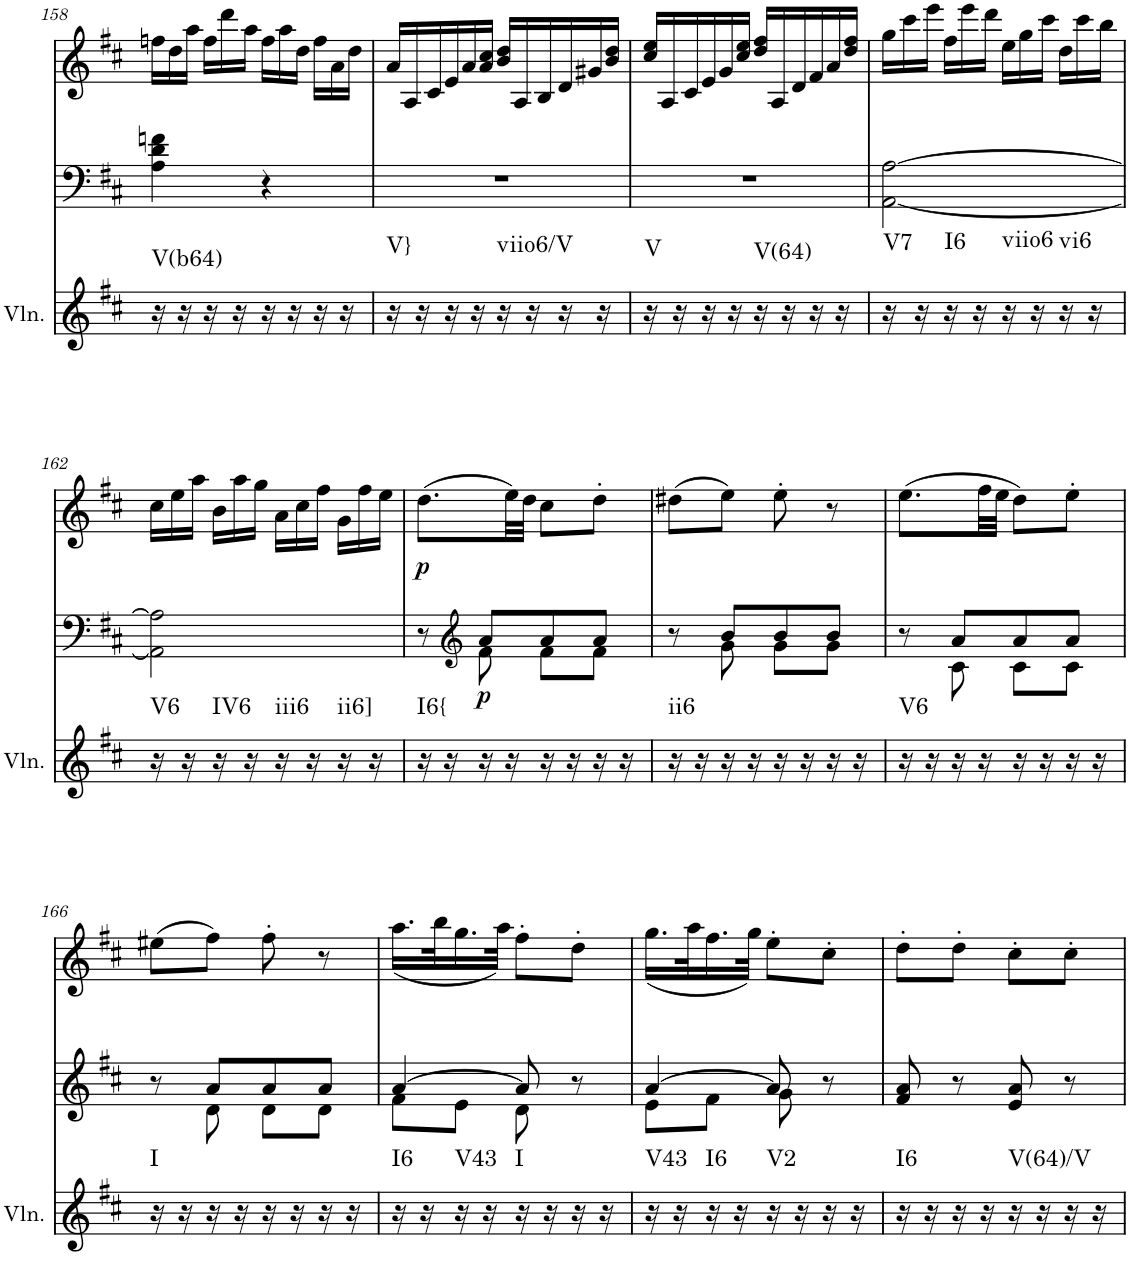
**kern	**harte	**kern	**dynam	**kern	**dynam
*part3	*part3	*part2	*part2	*part1	*part1
*staff3	*	*staff2	*staff2	*staff1	*staff1
*I"Violin	*	*I"Piano, unbenannt	*	*I"Piano, unbenannt	*
*I'Vln.	*	*I'Pno	*	*I'Pno	*
!!LO:PB:g=z
*clefG2	*	*clefF4	*	*clefG2	*
*k[f#c#]	*	*k[f#c#]	*	*k[f#c#]	*
*M2/4	*	*M2/4	*	*M2/4	*
*	*	*	*	*Xtuplet	*
=158	=158	=158	=158	=158	=158
!	!LO:H:kt=V(b64)	!	!	!	!
16r	N	4A\ 4d\ 4fn\	.	24ffn\LL	.
.	.	.	.	24dd\	.
16r	.	.	.	.	.
.	.	.	.	24aa\JJ	.
16r	.	.	.	24ff\LL	.
.	.	.	.	24ddd\	.
16r	.	.	.	.	.
.	.	.	.	24aa\JJ	.
16r	.	4r	.	24ff\LL	.
.	.	.	.	24aa\	.
16r	.	.	.	.	.
.	.	.	.	24dd\JJ	.
16r	.	.	.	24ff\LL	.
.	.	.	.	24a\	.
16r	.	.	.	.	.
.	.	.	.	24dd\JJ	.
=159	=159	=159	=159	=159	=159
!	!LO:H:kt=V}	!	!	!	!
16r	N	2r	.	24a/LL	.
.	.	.	.	24A/	.
16r	.	.	.	.	.
.	.	.	.	24c#/	.
16r	.	.	.	24e/	.
.	.	.	.	24a/	.
16r	.	.	.	.	.
.	.	.	.	24a/ 24cc#/JJ	.
!	!LO:H:kt=viio6/V	!	!	!	!
16r	N	.	.	24b/ 24dd/LL	.
.	.	.	.	24A/	.
16r	.	.	.	.	.
.	.	.	.	24B/	.
16r	.	.	.	24d/	.
.	.	.	.	24g#X/	.
16r	.	.	.	.	.
.	.	.	.	24b/ 24dd/JJ	.
=160	=160	=160	=160	=160	=160
!	!LO:H:kt=V	!	!	!	!
16r	N	2r	.	24cc#/ 24ee/LL	.
.	.	.	.	24A/	.
16r	.	.	.	.	.
.	.	.	.	24c#/	.
16r	.	.	.	24e/	.
.	.	.	.	24g/	.
16r	.	.	.	.	.
.	.	.	.	24cc#/ 24ee/JJ	.
!	!LO:H:kt=V(64)	!	!	!	!
16r	N	.	.	24dd/ 24ff#/LL	.
.	.	.	.	24A/	.
16r	.	.	.	.	.
.	.	.	.	24d/	.
16r	.	.	.	24f#/	.
.	.	.	.	24a/	.
16r	.	.	.	.	.
.	.	.	.	24dd/ 24ff#/JJ	.
=161	=161	=161	=161	=161	=161
!	!LO:H:kt=V7	!	!	!	!
16r	N	[2AA\ [2A\	.	24gg\LL	.
.	.	.	.	24ccc#\	.
16r	.	.	.	.	.
.	.	.	.	24eee\JJ	.
!	!LO:H:kt=I6	!	!	!	!
16r	N	.	.	24ff#\LL	.
.	.	.	.	24eee\	.
16r	.	.	.	.	.
.	.	.	.	24ddd\JJ	.
!	!LO:H:kt=viio6	!	!	!	!
16r	N	.	.	24ee\LL	.
.	.	.	.	24gg\	.
16r	.	.	.	.	.
.	.	.	.	24ccc#\JJ	.
!	!LO:H:kt=vi6	!	!	!	!
16r	N	.	.	24dd\LL	.
.	.	.	.	24ccc#\	.
16r	.	.	.	.	.
.	.	.	.	24bb\JJ	.
!!LO:LB:g=z
=162	=162	=162	=162	=162	=162
!	!LO:H:kt=V6	!	!	!	!
16r	N	2AA\] 2A\]	.	24cc#\LL	.
.	.	.	.	24ee\	.
16r	.	.	.	.	.
.	.	.	.	24aa\JJ	.
!	!LO:H:kt=IV6	!	!	!	!
16r	N	.	.	24b\LL	.
.	.	.	.	24aa\	.
16r	.	.	.	.	.
.	.	.	.	24gg\JJ	.
!	!LO:H:kt=iii6	!	!	!	!
16r	N	.	.	24a\LL	.
.	.	.	.	24cc#\	.
16r	.	.	.	.	.
.	.	.	.	24ff#\JJ	.
!	!LO:H:kt=ii6]	!	!	!	!
16r	N	.	.	24g\LL	.
.	.	.	.	24ff#\	.
16r	.	.	.	.	.
.	.	.	.	24ee\JJ	.
=163	=163	=163	=163	=163	=163
*	*	*^	*	*	*
!	!LO:H:kt=I6{	!	!	!	!	!LO:DY:b
16r	N	8r	8ryy	.	(8.dd\L	p
16r	.	.	.	.	.	.
*	*	*clefG2	*	*	*	*
!	!	!	!	!LO:DY:b	!	!
16r	.	8a/L	8f#\	p	.	.
16r	.	.	.	.	32ee\LL)	.
.	.	.	.	.	32dd\JJJ	.
16r	.	8a/	8f#\L	.	8cc#\L	.
16r	.	.	.	.	.	.
16r	.	8a/J	8f#\J	.	8dd'\J	.
16r	.	.	.	.	.	.
=164	=164	=164	=164	=164	=164	=164
!	!LO:H:kt=ii6	!	!	!	!	!
16r	N	8r	8ryy	.	(8dd#X\L	.
16r	.	.	.	.	.	.
16r	.	8b/L	8g\	.	8ee\J)	.
16r	.	.	.	.	.	.
16r	.	8b/	8g\L	.	8ee'\	.
16r	.	.	.	.	.	.
16r	.	8b/J	8g\J	.	8r	.
16r	.	.	.	.	.	.
=165	=165	=165	=165	=165	=165	=165
!	!LO:H:kt=V6	!	!	!	!	!
16r	N	8r	8ryy	.	(8.ee\L	.
16r	.	.	.	.	.	.
16r	.	8a/L	8c#\	.	.	.
16r	.	.	.	.	32ff#\LL	.
.	.	.	.	.	32ee\JJJ	.
16r	.	8a/	8c#\L	.	8dd\L)	.
16r	.	.	.	.	.	.
16r	.	8a/J	8c#\J	.	8ee'\J	.
16r	.	.	.	.	.	.
!!LO:LB:g=z
=166	=166	=166	=166	=166	=166	=166
!	!LO:H:kt=I	!	!	!	!	!
16r	N	8r	8ryy	.	(8ee#X\L	.
16r	.	.	.	.	.	.
16r	.	8a/L	8d\	.	8ff#\J)	.
16r	.	.	.	.	.	.
16r	.	8a/	8d\L	.	8ff#'\	.
16r	.	.	.	.	.	.
16r	.	8a/J	8d\J	.	8r	.
16r	.	.	.	.	.	.
=167	=167	=167	=167	=167	=167	=167
!	!LO:H:kt=I6	!	!	!	!	!
16r	N	[4a/	8f#\L	.	(<16.aa\LL	.
16r	.	.	.	.	.	.
.	.	.	.	.	32bb\K	.
!	!LO:H:kt=V43	!	!	!	!	!
16r	N	.	8e\J	.	16.gg\	.
16r	.	.	.	.	.	.
.	.	.	.	.	32aa\JJk)	.
!	!LO:H:kt=I	!	!	!	!	!
16r	N	8a/]	8d\	.	8ff#'\L	.
16r	.	.	.	.	.	.
16r	.	8r	8ryy	.	8dd'\J	.
16r	.	.	.	.	.	.
=168	=168	=168	=168	=168	=168	=168
!	!LO:H:kt=V43	!	!	!	!	!
16r	N	[4a/	8e\L	.	(<16.gg\LL	.
16r	.	.	.	.	.	.
.	.	.	.	.	32aa\K	.
!	!LO:H:kt=I6	!	!	!	!	!
16r	N	.	8f#\J	.	16.ff#\	.
16r	.	.	.	.	.	.
.	.	.	.	.	32gg\JJk)	.
!	!LO:H:kt=V2	!	!	!	!	!
16r	N	8a/]	8g\	.	8ee'\L	.
16r	.	.	.	.	.	.
16r	.	8r	8ryy	.	8cc#'\J	.
16r	.	.	.	.	.	.
*	*	*v	*v	*	*	*
=169	=169	=169	=169	=169	=169
!	!LO:H:kt=I6	!	!	!	!
16r	N	8f#/ 8a/	.	8dd'\L	.
16r	.	.	.	.	.
16r	.	8r	.	8dd'\J	.
16r	.	.	.	.	.
!	!LO:H:kt=V(64)/V	!	!	!	!
16r	N	8e/ 8a/	.	8cc#'\L	.
16r	.	.	.	.	.
16r	.	8r	.	8cc#'\J	.
16r	.	.	.	.	.
=	=	=	=	=	=
*-	*-	*-	*-	*-	*-
